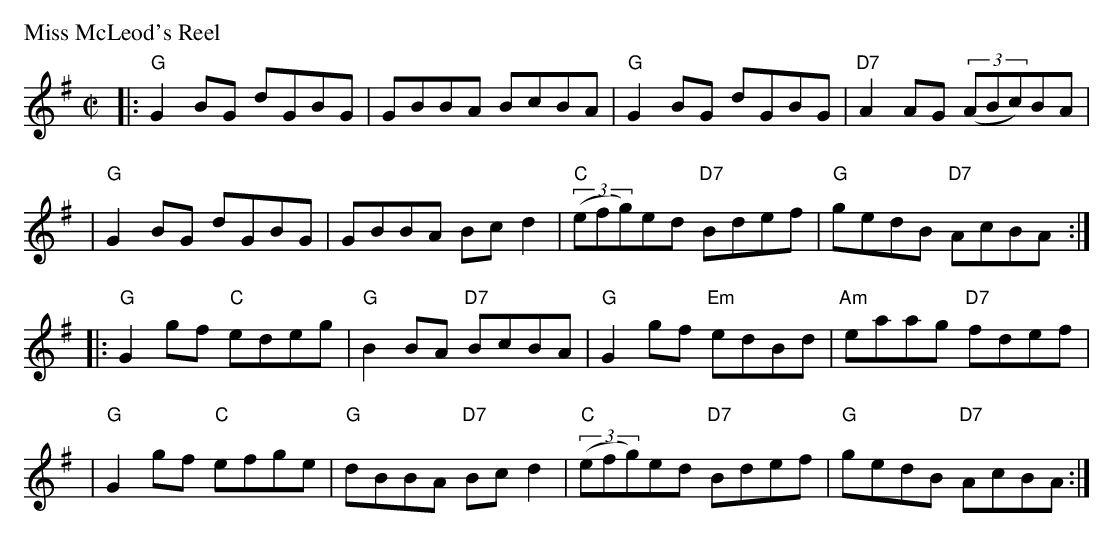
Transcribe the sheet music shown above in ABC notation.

X:1
P: Miss McLeod's Reel
M: C|
L: 1/8
K: G
|:"G"G2BG dGBG | GBBA BcBA | "G"G2BG dGBG | "D7"A2AG ((3ABc)BA |
| "G"G2BG dGBG | GBBA Bcd2 | "C"((3efg)ed "D7"Bdef | "G"gedB "D7"AcBA :|
|:"G"G2gf "C"edeg | "G"B2BA "D7"BcBA | "G"G2gf "Em"edBd | "Am"eaag "D7"fdef |
| "G"G2gf "C"efge | "G"dBBA "D7"Bcd2 | "C"((3efg)ed "D7"Bdef | "G"gedB "D7"AcBA :|
